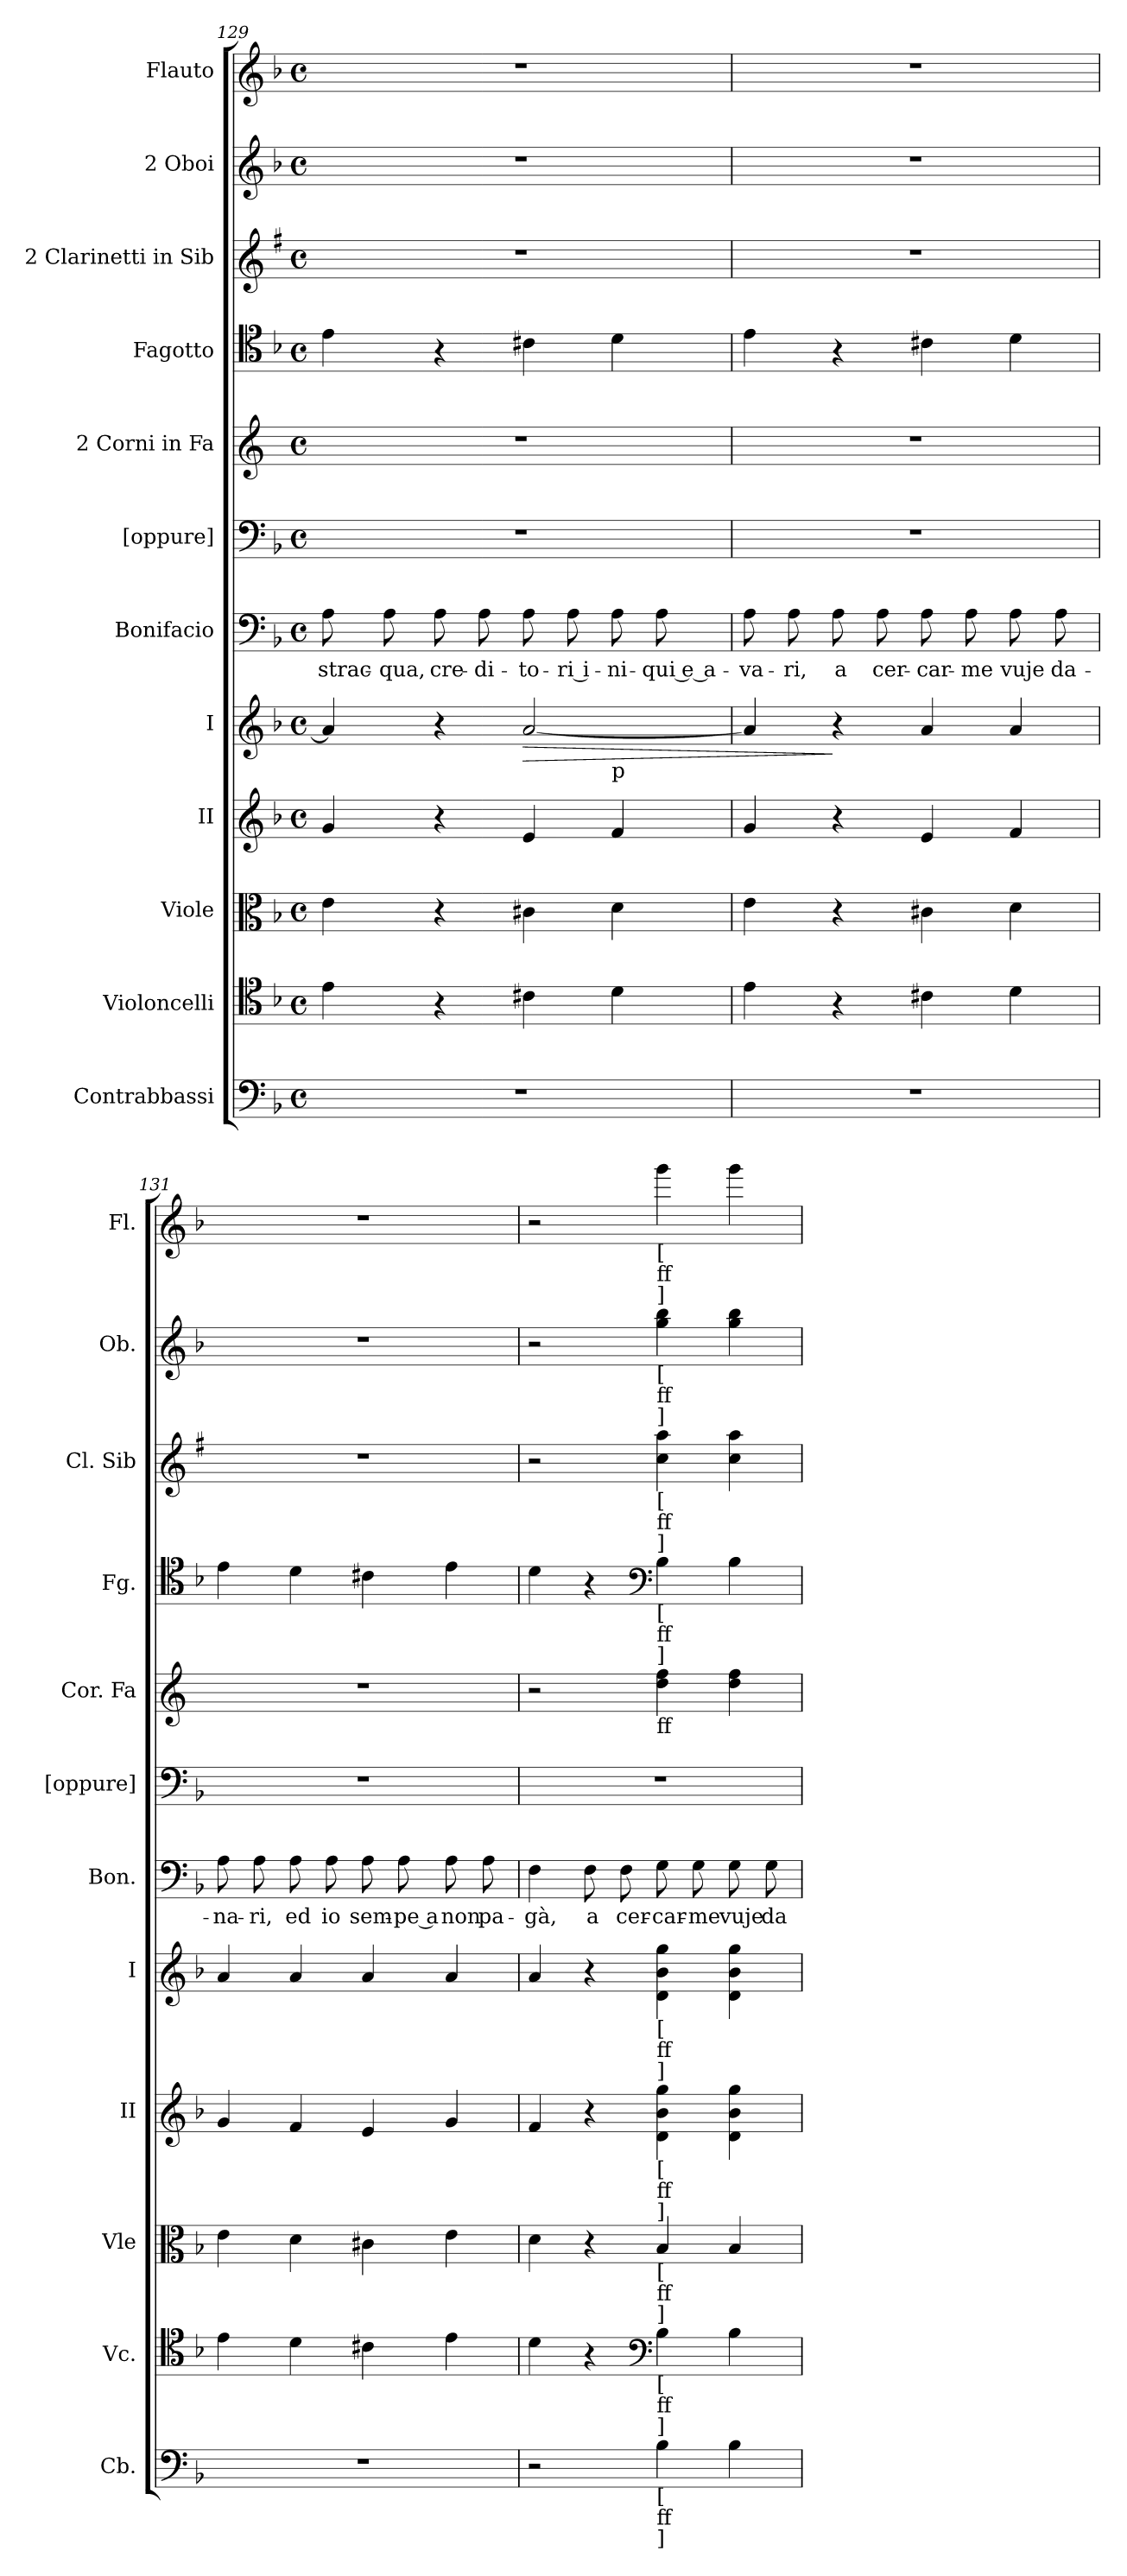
**kern	**kern	**kern	**kern	**kern	**dynam	**kern	**text	**kern	**kern	**kern	**kern	**kern	**kern
*part12	*part11	*part10	*part9	*part8	*part8	*part7	*part7	*part6	*part5	*part4	*part3	*part2	*part1
*staff12	*staff11	*staff10	*staff9	*staff8	*staff8	*staff7	*staff7	*staff6	*staff5	*staff4	*staff3	*staff2	*staff1
*I"Contrabbassi	*I"Violoncelli	*I"Viole	*I"II	*I"I	*	*I"Bonifacio	*	*I"[oppure]	*I"2 Corni in Fa	*I"Fagotto	*I"2 Clarinetti in Sib	*I"2 Oboi	*I"Flauto
*I'Cb.	*I'Vc.	*I'Vle	*I'II	*I'I	*	*I'Bon.	*	*I'[oppure]	*I'Cor. Fa	*I'Fg.	*I'Cl. Sib	*I'Ob.	*I'Fl.
*clefF4	*clefC4	*clefC3	*clefG2	*clefG2	*	*clefF4	*	*clefF4	*clefG2	*clefC4	*clefG2	*clefG2	*clefG2
*	*	*	*	*	*	*	*	*	*	*	*ITrd1c2	*	*
*k[b-]	*k[b-]	*k[b-]	*k[b-]	*k[b-]	*	*k[b-]	*	*k[b-]	*k[]	*k[b-]	*k[b-]	*k[b-]	*k[b-]
*F:	*F:	*F:	*F:	*F:	*	*F:	*	*F:	*C:	*F:	*F:	*F:	*F:
*M4/4	*M4/4	*M4/4	*M4/4	*M4/4	*	*M4/4	*	*M4/4	*M4/4	*M4/4	*M4/4	*M4/4	*M4/4
*met(c)	*met(c)	*met(c)	*met(c)	*met(c)	*	*met(c)	*	*met(c)	*met(c)	*met(c)	*met(c)	*met(c)	*met(c)
=129	=129	=129	=129	=129	=129	=129	=129	=129	=129	=129	=129	=129	=129
!	!	!	!	!	!	!	!LO:LY:b	!	!	!	!	!	!
*	*	*	*	*^	*	*	*	*	*	*	*	*	*
1r	4e\	4e\	4g/	4a/]	2.ryy	.	8A\	strac-	1r	1r	4e\	1r	1r	1r
!	!	!	!	!	!	!	!	!LO:LY:b	!	!	!	!	!	!
.	.	.	.	.	.	.	8A\	-qua,	.	.	.	.	.	.
!	!	!	!	!	!	!	!	!LO:LY:b	!	!	!	!	!	!
.	4r	4r	4r	4r	.	.	8A\	cre-	.	.	4r	.	.	.
!	!	!	!	!	!	!	!	!LO:LY:b	!	!	!	!	!	!
.	.	.	.	.	.	.	8A\	-di-	.	.	.	.	.	.
!	!	!	!	!	!	!LO:HP:b	!	!LO:LY:b	!	!	!	!	!	!
.	4c#X\	4c#X\	4e/	[2a/	.	>	8A\	-to-	.	.	4c#X\	.	.	.
!	!	!	!	!	!	!	!	!LO:LY:b	!	!	!	!	!	!
.	.	.	.	.	.	.	8A\	-ri i-	.	.	.	.	.	.
!	!	!	!	!	!LO:TX:b:t=p	!	!	!	!	!	!	!	!	!
!	!	!	!	!	!	!	!	!LO:LY:b	!	!	!	!	!	!
.	4d\	4d\	4f/	.	4ryy	.	8A\	-ni-	.	.	4d\	.	.	.
!	!	!	!	!	!	!	!	!LO:LY:b	!	!	!	!	!	!
.	.	.	.	.	.	.	8A\	-qui e a-	.	.	.	.	.	.
!!LO:LB:g=z
=130	=130	=130	=130	=130	=130	=130	=130	=130	=130	=130	=130	=130	=130	=130
!	!	!	!	!	!	!	!	!LO:LY:b	!	!	!	!	!	!
*	*	*	*	*v	*v	*	*	*	*	*	*	*	*	*
1r	4e\	4e\	4g/	4a/]	.	8A\	-va-	1r	1r	4e\	1r	1r	1r
!	!	!	!	!	!	!	!LO:LY:b	!	!	!	!	!	!
.	.	.	.	.	.	8A\	-ri,	.	.	.	.	.	.
!	!	!	!	!	!	!	!LO:LY:b	!	!	!	!	!	!
.	4r	4r	4r	4r	]	8A\	a	.	.	4r	.	.	.
!	!	!	!	!	!	!	!LO:LY:b	!	!	!	!	!	!
.	.	.	.	.	.	8A\	cer-	.	.	.	.	.	.
!	!	!	!	!	!	!	!LO:LY:b	!	!	!	!	!	!
.	4c#X\	4c#X\	4e/	4a/	.	8A\	-car-	.	.	4c#X\	.	.	.
!	!	!	!	!	!	!	!LO:LY:b	!	!	!	!	!	!
.	.	.	.	.	.	8A\	-me	.	.	.	.	.	.
!	!	!	!	!	!	!	!LO:LY:b	!	!	!	!	!	!
.	4d\	4d\	4f/	4a/	.	8A\	vuje	.	.	4d\	.	.	.
!	!	!	!	!	!	!	!LO:LY:b	!	!	!	!	!	!
.	.	.	.	.	.	8A\	da-	.	.	.	.	.	.
=131	=131	=131	=131	=131	=131	=131	=131	=131	=131	=131	=131	=131	=131
!	!	!	!	!	!	!	!LO:LY:b	!	!	!	!	!	!
1r	4e\	4e\	4g/	4a/	.	8A\	-na-	1r	1r	4e\	1r	1r	1r
!	!	!	!	!	!	!	!LO:LY:b	!	!	!	!	!	!
.	.	.	.	.	.	8A\	-ri,	.	.	.	.	.	.
!	!	!	!	!	!	!	!LO:LY:b	!	!	!	!	!	!
.	4d\	4d\	4f/	4a/	.	8A\	ed	.	.	4d\	.	.	.
!	!	!	!	!	!	!	!LO:LY:b	!	!	!	!	!	!
.	.	.	.	.	.	8A\	io	.	.	.	.	.	.
!	!	!	!	!	!	!	!LO:LY:b	!	!	!	!	!	!
.	4c#X\	4c#X\	4e/	4a/	.	8A\	sem-	.	.	4c#X\	.	.	.
!	!	!	!	!	!	!	!LO:LY:b	!	!	!	!	!	!
.	.	.	.	.	.	8A\	-pe a	.	.	.	.	.	.
!	!	!	!	!	!	!	!LO:LY:b	!	!	!	!	!	!
.	4e\	4e\	4g/	4a/	.	8A\	non	.	.	4e\	.	.	.
!	!	!	!	!	!	!	!LO:LY:b	!	!	!	!	!	!
.	.	.	.	.	.	8A\	pa-	.	.	.	.	.	.
=132	=132	=132	=132	=132	=132	=132	=132	=132	=132	=132	=132	=132	=132
!	!	!	!	!	!	!	!LO:LY:b	!	!	!	!	!	!
2r	4d\	4d\	4f/	4a/	.	4F\	-gà,	1r	2r	4d\	2r	2r	2r
!	!	!	!	!	!	!	!LO:LY:b	!	!	!	!	!	!
.	4r	4r	4r	4r	.	8F\	a	.	.	4r	.	.	.
!	!	!	!	!	!	!	!LO:LY:b	!	!	!	!	!	!
.	.	.	.	.	.	8F\	cer-	.	.	.	.	.	.
*	*clefF4	*	*	*	*	*	*	*	*	*clefF4	*	*	*
!	!	!	!	!	!	!	!	!	!	!	!	!	!LO:TX:b:t=[
!	!	!	!	!	!	!	!	!	!	!	!	!	!LO:TX:b:t=ff
!	!	!	!	!	!	!	!	!	!	!	!	!	!LO:TX:b:t=]
!	!	!	!	!	!	!	!	!	!	!	!	!LO:TX:b:t=[	!
!	!	!	!	!	!	!	!	!	!	!	!	!LO:TX:b:t=ff	!
!	!	!	!	!	!	!	!	!	!	!	!	!LO:TX:b:t=]	!
!	!	!	!	!	!	!	!	!	!	!	!LO:TX:b:t=[	!	!
!	!	!	!	!	!	!	!	!	!	!	!LO:TX:b:t=ff	!	!
!	!	!	!	!	!	!	!	!	!	!	!LO:TX:b:t=]	!	!
!	!	!	!	!	!	!	!	!	!	!LO:TX:b:t=[	!	!	!
!	!	!	!	!	!	!	!	!	!	!LO:TX:b:t=ff	!	!	!
!	!	!	!	!	!	!	!	!	!	!LO:TX:b:t=]	!	!	!
!	!	!	!	!	!	!	!	!	!LO:TX:b:t=ff	!	!	!	!
!	!	!	!	!LO:TX:b:t=[	!	!	!	!	!	!	!	!	!
!	!	!	!	!LO:TX:b:t=ff	!	!	!	!	!	!	!	!	!
!	!	!	!	!LO:TX:b:t=]	!	!	!	!	!	!	!	!	!
!	!	!	!LO:TX:b:t=[	!	!	!	!	!	!	!	!	!	!
!	!	!	!LO:TX:b:t=ff	!	!	!	!	!	!	!	!	!	!
!	!	!	!LO:TX:b:t=]	!	!	!	!	!	!	!	!	!	!
!	!	!LO:TX:b:t=[	!	!	!	!	!	!	!	!	!	!	!
!	!	!LO:TX:b:t=ff	!	!	!	!	!	!	!	!	!	!	!
!	!	!LO:TX:b:t=]	!	!	!	!	!	!	!	!	!	!	!
!	!LO:TX:b:t=[	!	!	!	!	!	!	!	!	!	!	!	!
!	!LO:TX:b:t=ff	!	!	!	!	!	!	!	!	!	!	!	!
!	!LO:TX:b:t=]	!	!	!	!	!	!	!	!	!	!	!	!
!LO:TX:b:t=[	!	!	!	!	!	!	!	!	!	!	!	!	!
!LO:TX:b:t=ff	!	!	!	!	!	!	!	!	!	!	!	!	!
!LO:TX:b:t=]	!	!	!	!	!	!	!	!	!	!	!	!	!
!	!	!	!	!	!	!	!LO:LY:b	!	!	!	!	!	!
4B-\	4B-\	4B-/	4d\ 4b-\ 4gg\	4d\ 4b-\ 4gg\	.	8G\	-car-	.	4dd\ 4ff\	4B-\	4b-\ 4gg\	4gg\ 4bb-\	4ggg\
!	!	!	!	!	!	!	!LO:LY:b	!	!	!	!	!	!
.	.	.	.	.	.	8G\	-me	.	.	.	.	.	.
!	!	!	!	!	!	!	!LO:LY:b	!	!	!	!	!	!
4B-\	4B-\	4B-/	4d\ 4b-\ 4gg\	4d\ 4b-\ 4gg\	.	8G\	vuje	.	4dd\ 4ff\	4B-\	4b-\ 4gg\	4gg\ 4bb-\	4ggg\
!	!	!	!	!	!	!	!LO:LY:b	!	!	!	!	!	!
.	.	.	.	.	.	8G\	da-	.	.	.	.	.	.
=	=	=	=	=	=	=	=	=	=	=	=	=	=
*-	*-	*-	*-	*-	*-	*-	*-	*-	*-	*-	*-	*-	*-
